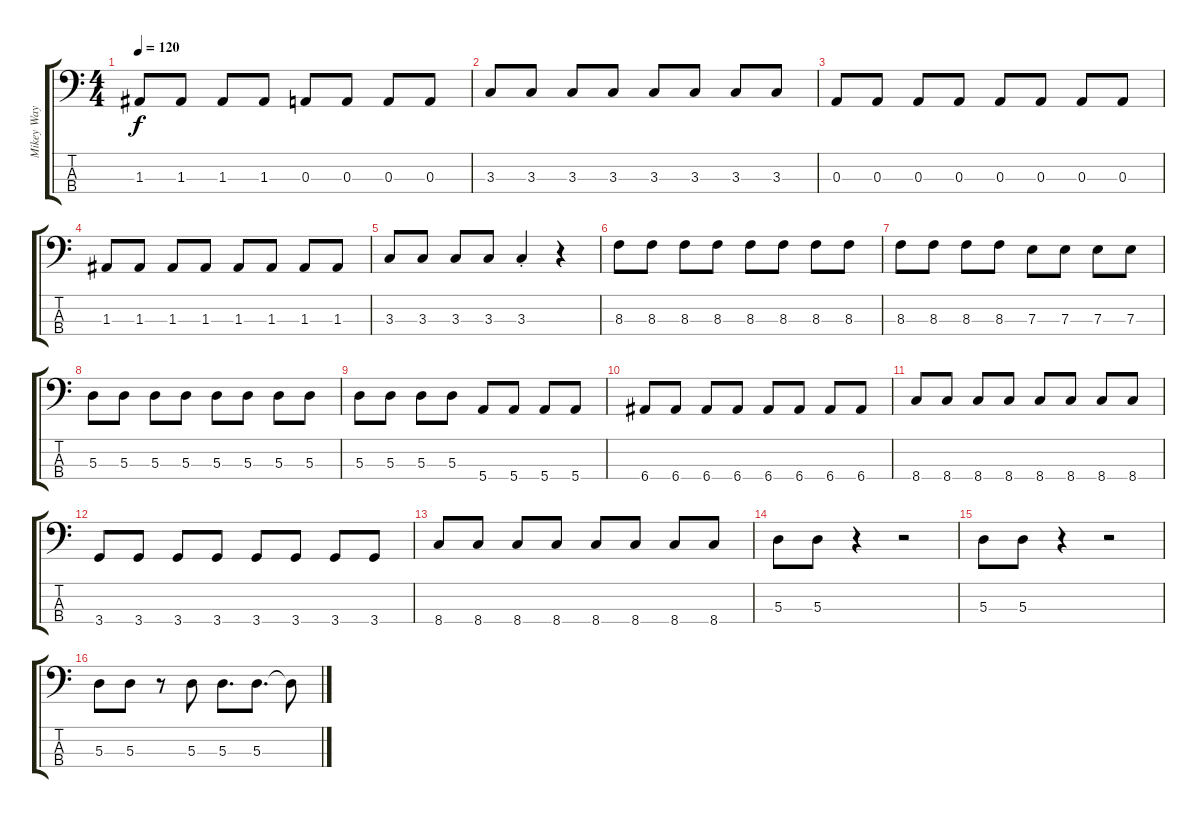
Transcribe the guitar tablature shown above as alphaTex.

\track ("Mikey Way" "Mikey Way") {instrument electricbassfinger}
\staff {score tabs}
\tuning (G2 D2 A1 E1) {hide}
\ts (4 4)
\tempo 120
\clef f4
\ks c
1.3.8{dy f} 1.3.8 1.3.8 1.3.8 0.3.8 0.3.8 0.3.8 0.3.8 |
3.3.8 3.3.8 3.3.8 3.3.8 3.3.8 3.3.8 3.3.8 3.3.8 |
0.3.8 0.3.8 0.3.8 0.3.8 0.3.8 0.3.8 0.3.8 0.3.8 |
1.3.8 1.3.8 1.3.8 1.3.8 1.3.8 1.3.8 1.3.8 1.3.8 |
3.3.8 3.3.8 3.3.8 3.3.8 3.3{st}.4 r.4 |
8.3.8 8.3.8 8.3.8 8.3.8 8.3.8 8.3.8 8.3.8 8.3.8 |
8.3.8 8.3.8 8.3.8 8.3.8 7.3.8 7.3.8 7.3.8 7.3.8 |
5.3.8 5.3.8 5.3.8 5.3.8 5.3.8 5.3.8 5.3.8 5.3.8 |
5.3.8 5.3.8 5.3.8 5.3.8 5.4.8 5.4.8 5.4.8 5.4.8 |
6.4.8 6.4.8 6.4.8 6.4.8 6.4.8 6.4.8 6.4.8 6.4.8 |
8.4.8 8.4.8 8.4.8 8.4.8 8.4.8 8.4.8 8.4.8 8.4.8 |
3.4.8 3.4.8 3.4.8 3.4.8 3.4.8 3.4.8 3.4.8 3.4.8 |
8.4.8 8.4.8 8.4.8 8.4.8 8.4.8 8.4.8 8.4.8 8.4.8 |
5.3.8 5.3.8 r.4 r.2 |
5.3.8 5.3.8 r.4 r.2 |
5.3.8 5.3.8 r.8 5.3.8 5.3.8{d} 5.3.8{d} 5.3{t}.8
